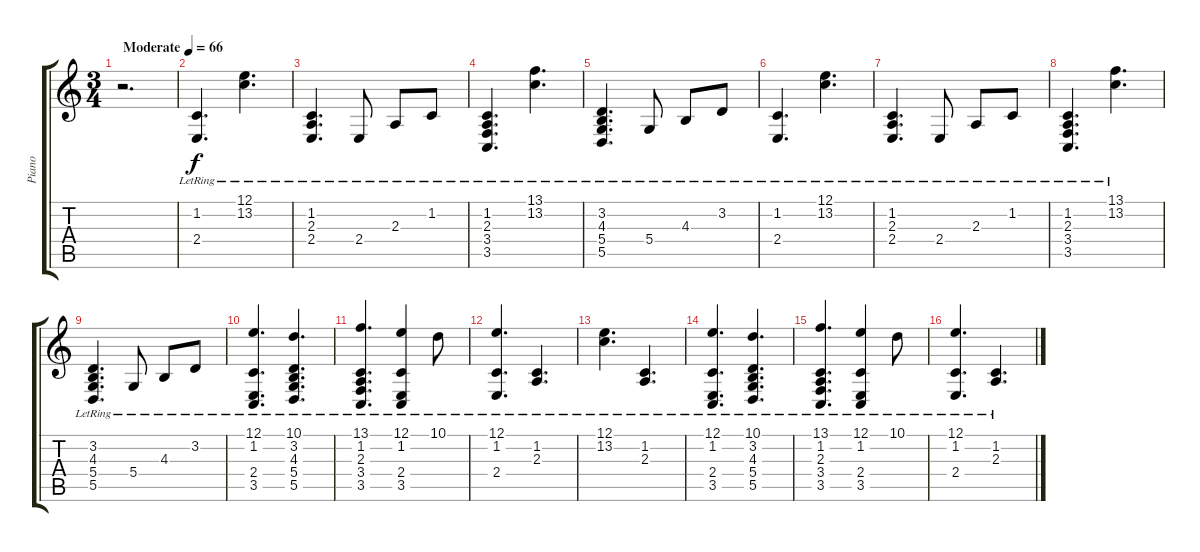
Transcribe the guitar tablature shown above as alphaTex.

\track ("Piano" "Piano") {instrument electricgrandpiano}
\staff {score tabs}
\tuning (E4 B3 G3 D3 A2 E2) {hide}
\ts (3 4)
\tempo (66 "Moderate")
\clef g2
\ks c
r.2{d dy f instrument electricgrandpiano} |
(1.2{lr} 2.4{lr}).4{d} (12.1{lr} 13.2{lr}).4{d} |
(1.2{lr} 2.3 2.4{lr}).4{d} 2.4{lr}.8 2.3{lr}.8 1.2{lr}.8 |
(1.2{lr} 2.3{lr} 3.4{lr} 3.5{lr}).4{d} (13.1{lr} 13.2{lr}).4{d} |
(3.2{lr} 4.3{lr} 5.4{lr} 5.5{lr}).4{d} 5.4{lr}.8 4.3{lr}.8 3.2{lr}.8 |
(1.2{lr} 2.4{lr}).4{d} (12.1{lr} 13.2{lr}).4{d} |
(1.2{lr} 2.3 2.4{lr}).4{d} 2.4{lr}.8 2.3{lr}.8 1.2{lr}.8 |
(1.2{lr} 2.3{lr} 3.4{lr} 3.5{lr}).4{d} (13.1{lr} 13.2{lr}).4{d} |
(3.2{lr} 4.3{lr} 5.4{lr} 5.5{lr}).4{d} 5.4{lr}.8 4.3{lr}.8 3.2{lr}.8 |
(12.1{lr} 1.2{lr} 2.4{lr} 3.5{lr}).4{d} (10.1{lr} 3.2{lr} 4.3{lr} 5.4{lr} 5.5{lr}).4{d} |
(13.1{lr} 1.2{lr} 2.3{lr} 3.4{lr} 3.5{lr}).4{d} (12.1{lr} 1.2{lr} 2.4{lr} 3.5{lr}).4 10.1{lr}.8 |
(12.1{lr} 1.2{lr} 2.4{lr}).4{d} (1.2{lr} 2.3{lr}).4{d} |
(12.1{lr} 13.2{lr}).4{d} (1.2{lr} 2.3{lr}).4{d} |
(12.1{lr} 1.2{lr} 2.4{lr} 3.5{lr}).4{d} (10.1{lr} 3.2{lr} 4.3{lr} 5.4{lr} 5.5{lr}).4{d} |
(13.1{lr} 1.2{lr} 2.3{lr} 3.4{lr} 3.5{lr}).4{d} (12.1{lr} 1.2{lr} 2.4{lr} 3.5{lr}).4 10.1{lr}.8 |
(12.1{lr} 1.2{lr} 2.4{lr}).4{d} (1.2{lr} 2.3{lr}).4{d}
